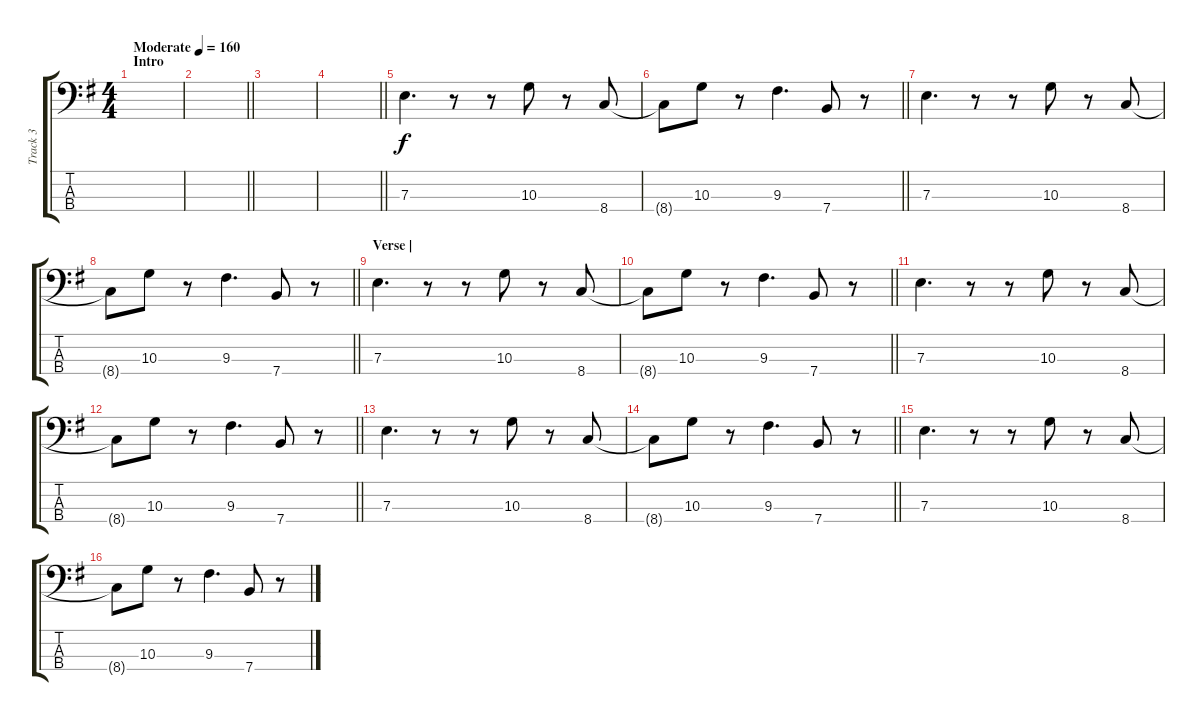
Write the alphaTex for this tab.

\track ("Track 3" "Track 3") {instrument electricbassfinger}
\staff {score tabs}
\tuning (G2 D2 A1 E1) {hide}
\ts (4 4)
\section ("" "Intro")
\tempo (160 "Moderate")
\clef f4
\ks g
|
\barLineRight lightlight
|
|
\barLineRight lightlight
|
7.3.4{d} r.8 r.8 10.3.8 r.8 8.4.8 |
\barLineRight lightlight
8.4{t}.8 10.3.8 r.8 9.3.4{d} 7.4.8 r.8 |
7.3.4{d} r.8 r.8 10.3.8 r.8 8.4.8 |
\barLineRight lightlight
8.4{t}.8 10.3.8 r.8 9.3.4{d} 7.4.8 r.8 |
\section ("" "Verse |")
7.3.4{d} r.8 r.8 10.3.8 r.8 8.4.8 |
\barLineRight lightlight
8.4{t}.8 10.3.8 r.8 9.3.4{d} 7.4.8 r.8 |
7.3.4{d} r.8 r.8 10.3.8 r.8 8.4.8 |
\barLineRight lightlight
8.4{t}.8 10.3.8 r.8 9.3.4{d} 7.4.8 r.8 |
7.3.4{d} r.8 r.8 10.3.8 r.8 8.4.8 |
\barLineRight lightlight
8.4{t}.8 10.3.8 r.8 9.3.4{d} 7.4.8 r.8 |
7.3.4{d} r.8 r.8 10.3.8 r.8 8.4.8 |
8.4{t}.8 10.3.8 r.8 9.3.4{d} 7.4.8 r.8
